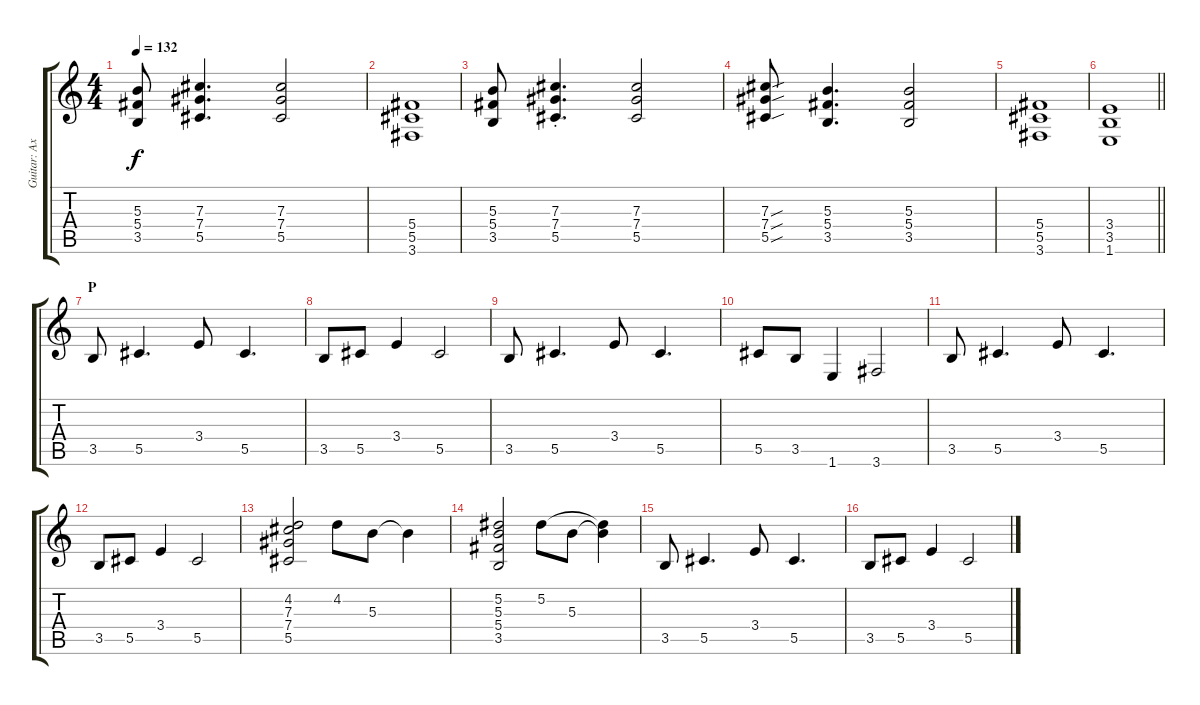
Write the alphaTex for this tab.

\track ("Guitar: Axel" "Guitar: Ax") {instrument overdrivenguitar}
\staff {score tabs}
\tuning (Eb4 Bb3 Gb3 Db3 Ab2 Eb2) {hide}
\ts (4 4)
\tempo 132
\clef g2
\ks c
(5.3 5.4 3.5).8{dy f} (7.3 7.4 5.5).4{d} (7.3 7.4 5.5).2 |
(5.4 5.5 3.6).1 |
(5.3 5.4 3.5).8 (7.3{st} 7.4{st} 5.5{st}).4{d} (7.3 7.4 5.5).2 |
(7.3{sou} 7.4{sou} 5.5{sou}).8 (5.3 5.4 3.5).4{d} (5.3 5.4 3.5).2 |
(5.4 5.5 3.6).1 |
\barLineRight lightlight
(3.4 3.5 1.6).1 |
\section ("" "P")
3.5.8 5.5.4{d} 3.4.8 5.5.4{d} |
3.5.8 5.5.8 3.4.4 5.5.2 |
3.5.8 5.5.4{d} 3.4.8 5.5.4{d} |
5.5.8 3.5.8 1.6.4 3.6.2 |
3.5.8 5.5.4{d} 3.4.8 5.5.4{d} |
3.5.8 5.5.8 3.4.4 5.5.2 |
(4.2 7.3 7.4 5.5).2 4.2.8 5.3.8 5.3{t}.4 |
(5.2 5.3 5.4 3.5).2 5.2.8 5.3.8 (5.2{t} 5.3{t}).4 |
3.5.8 5.5.4{d} 3.4.8 5.5.4{d} |
3.5.8 5.5.8 3.4.4 5.5.2
